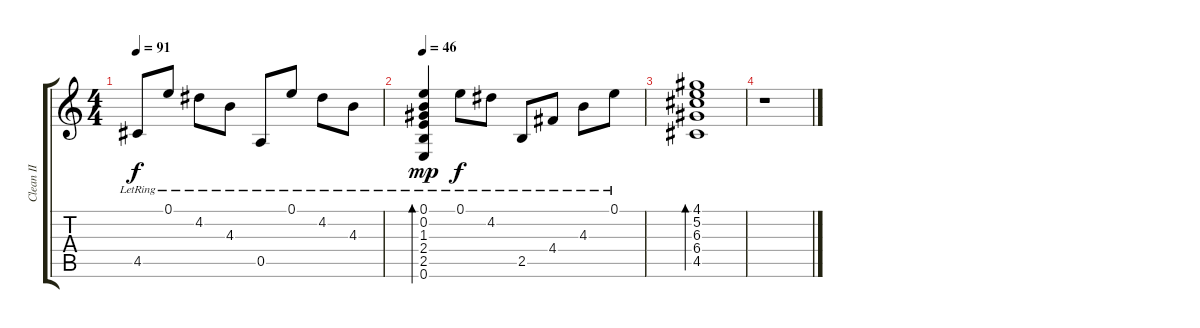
\track ("Clean II" "Clean II") {instrument acousticguitarsteel}
\staff {score tabs}
\tuning (E4 B3 G3 D3 A2 E2) {hide}
\ts (4 4)
\tempo 91
\clef g2
\ks c
4.5{lr}.8{dy f} 0.1{lr}.8 4.2{lr}.8 4.3{lr}.8 0.5{lr}.8 0.1{lr}.8 4.2{lr}.8 4.3{lr}.8 |
\tempo 46
(0.1{lr} 0.2{lr} 1.3{lr} 2.4{lr} 2.5{lr} 0.6{lr}).4{bd 120 dy mp} 0.1{lr}.8{dy f} 4.2{lr}.8 2.5{lr}.8 4.4{lr}.8 4.3{lr}.8 0.1{lr}.8 |
(4.1 5.2 6.3 6.4 4.5).1{bd 120} |
r.1
